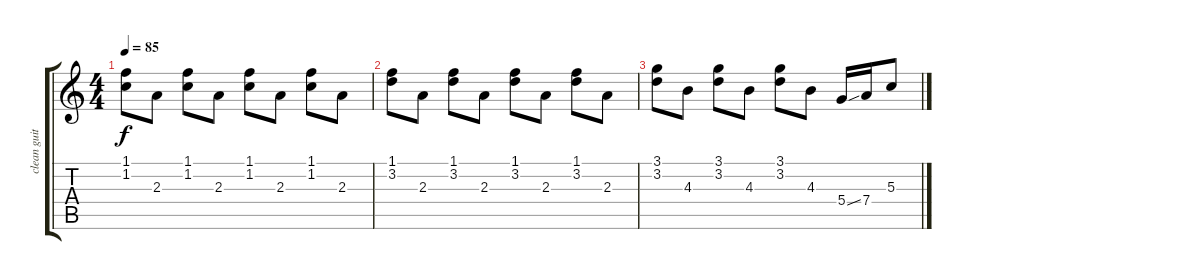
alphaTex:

\track ("clean guitar" "clean guit") {instrument electricguitarclean}
\staff {score tabs}
\tuning (E4 B3 G3 D3 A2 E2) {hide}
\ts (4 4)
\tempo 85
\clef g2
\ks c
(1.1 1.2).8{dy f} 2.3.8 (1.1 1.2).8 2.3.8 (1.1 1.2).8 2.3.8 (1.1 1.2).8 2.3.8 |
(1.1 3.2).8 2.3.8 (1.1 3.2).8 2.3.8 (1.1 3.2).8 2.3.8 (1.1 3.2).8 2.3.8 |
(3.1 3.2).8 4.3.8 (3.1 3.2).8 4.3.8 (3.1 3.2).8 4.3.8 5.4{ss}.16 7.4.16 5.3.8
